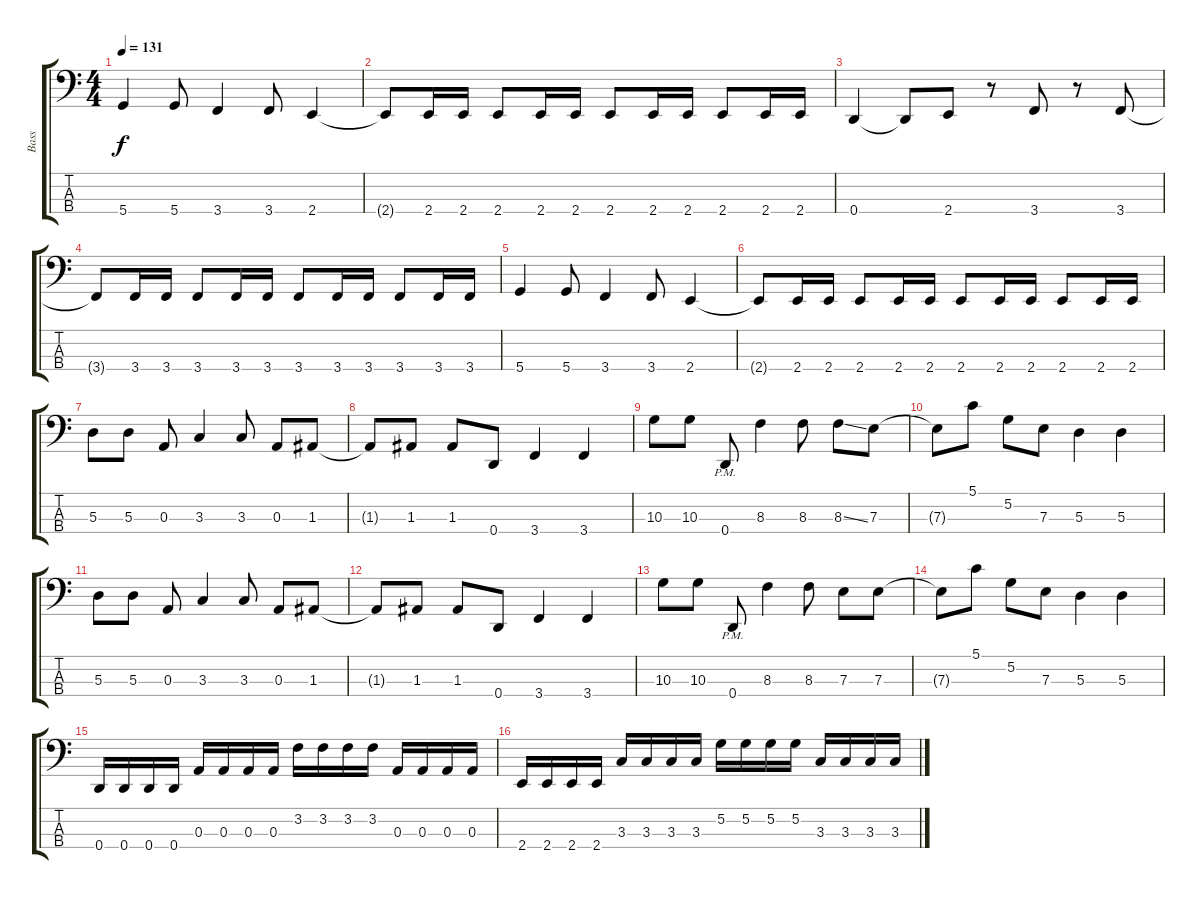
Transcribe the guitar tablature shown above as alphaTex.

\track ("Bass" "Bass") {instrument electricbassfinger}
\staff {score tabs}
\tuning (G2 D2 A1 D1) {hide}
\ts (4 4)
\tempo 131
\clef f4
\ks c
5.4.4{dy f} 5.4.8 3.4.4 3.4.8 2.4.4 |
2.4{t}.8 2.4.16 2.4.16 2.4.8 2.4.16 2.4.16 2.4.8 2.4.16 2.4.16 2.4.8 2.4.16 2.4.16 |
0.4.4 0.4{t}.8 2.4.8 r.8 3.4.8 r.8 3.4.8 |
3.4{t}.8 3.4.16 3.4.16 3.4.8 3.4.16 3.4.16 3.4.8 3.4.16 3.4.16 3.4.8 3.4.16 3.4.16 |
5.4.4 5.4.8 3.4.4 3.4.8 2.4.4 |
2.4{t}.8 2.4.16 2.4.16 2.4.8 2.4.16 2.4.16 2.4.8 2.4.16 2.4.16 2.4.8 2.4.16 2.4.16 |
5.3.8 5.3.8 0.3.8 3.3.4 3.3.8 0.3.8 1.3.8 |
1.3{t}.8 1.3.8 1.3.8 0.4.8 3.4.4 3.4.4 |
10.3.8 10.3.8 0.4{pm}.8 8.3.4 8.3.8 8.3{ss}.8 7.3.8 |
7.3{t}.8 5.1.8 5.2.8 7.3.8 5.3.4 5.3.4 |
5.3.8 5.3.8 0.3.8 3.3.4 3.3.8 0.3.8 1.3.8 |
1.3{t}.8 1.3.8 1.3.8 0.4.8 3.4.4 3.4.4 |
10.3.8 10.3.8 0.4{pm}.8 8.3.4 8.3.8 7.3.8 7.3.8 |
7.3{t}.8 5.1.8 5.2.8 7.3.8 5.3.4 5.3.4 |
0.4.16 0.4.16 0.4.16 0.4.16 0.3.16 0.3.16 0.3.16 0.3.16 3.2.16 3.2.16 3.2.16 3.2.16 0.3.16 0.3.16 0.3.16 0.3.16 |
2.4.16 2.4.16 2.4.16 2.4.16 3.3.16 3.3.16 3.3.16 3.3.16 5.2.16 5.2.16 5.2.16 5.2.16 3.3.16 3.3.16 3.3.16 3.3.16
